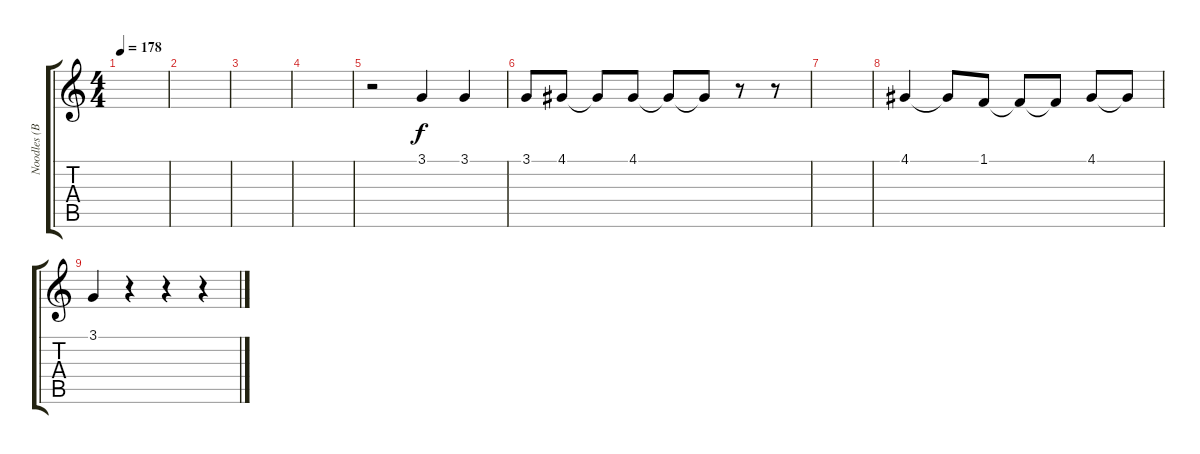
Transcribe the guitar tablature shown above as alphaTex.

\track ("Noodles (Back vocals)" "Noodles (B") {instrument englishhorn}
\staff {score tabs}
\tuning (E4 B3 G3 D3 A2 E2) {hide}
\ts (4 4)
\tempo 178
\clef g2
\ks c
|
|
|
|
r.2 3.1.4 3.1.4 |
3.1.8 4.1.8 4.1{t}.8 4.1.8 4.1{t}.8 4.1{t}.8 r.8 r.8 |
|
4.1.4 4.1{t}.8 1.1.8 1.1{t}.8 1.1{t}.8 4.1.8 4.1{t}.8 |
3.1.4 r.4 r.4 r.4
